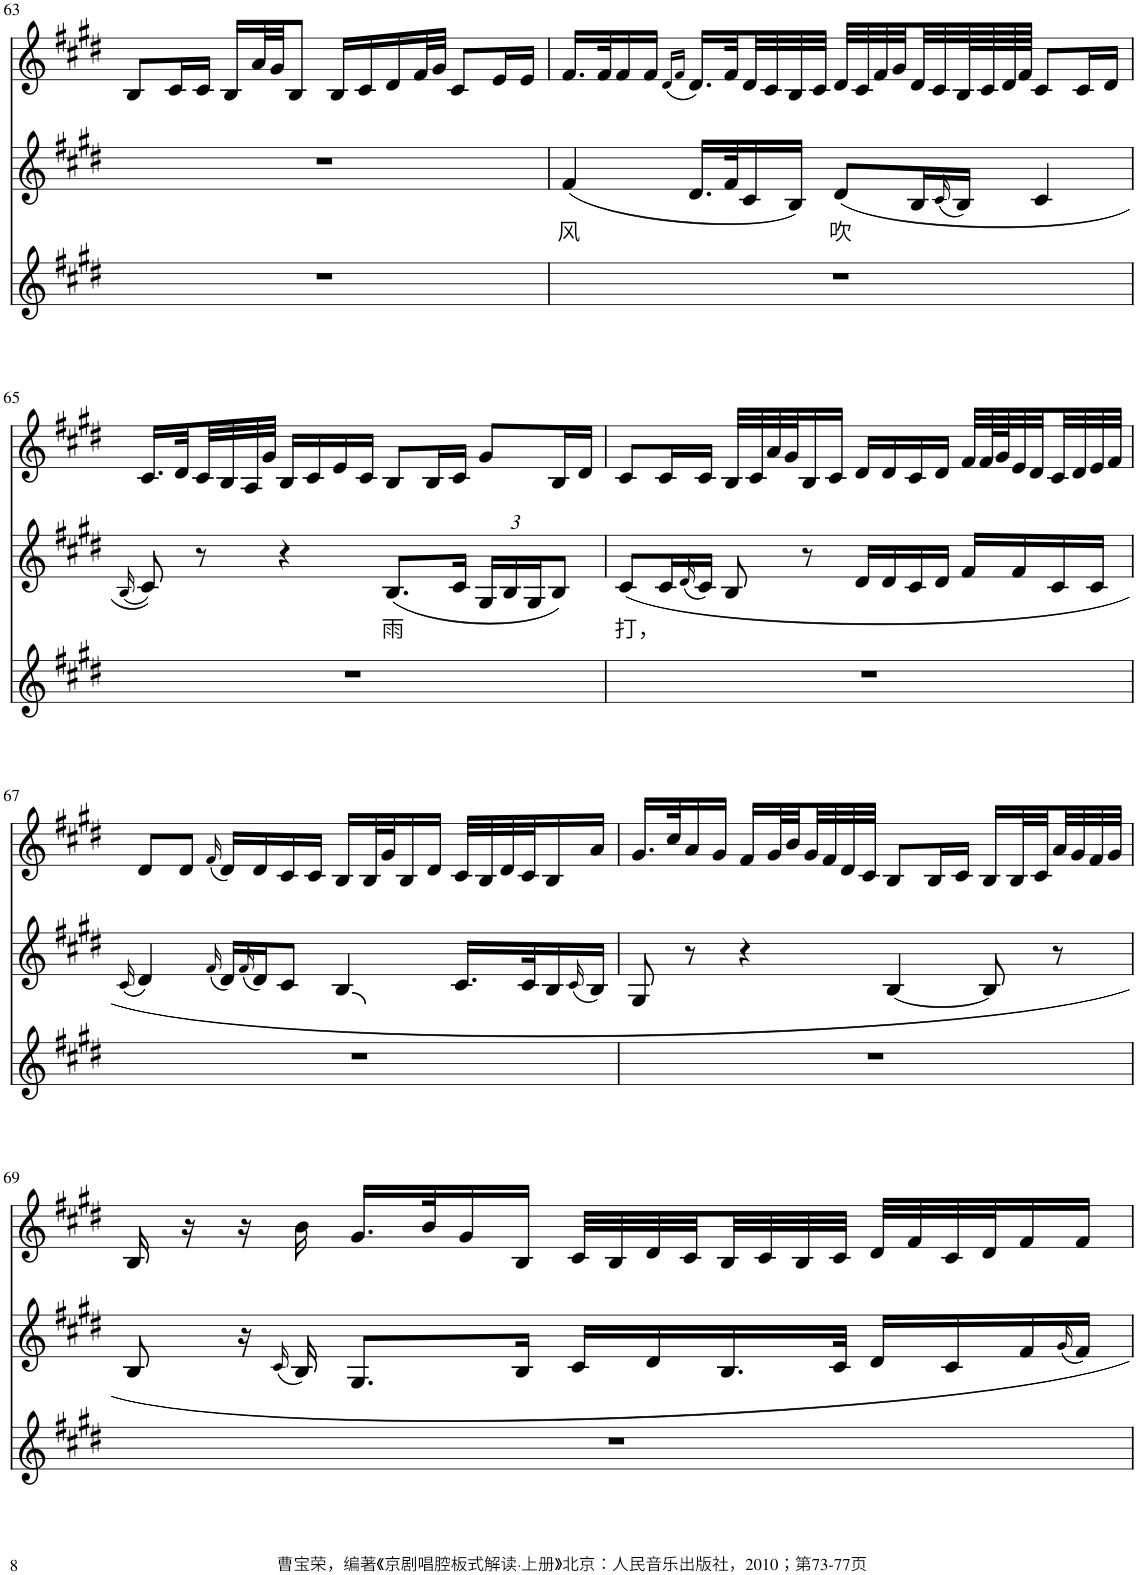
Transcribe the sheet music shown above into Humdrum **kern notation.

**kern	**kern	**text	**kern
*part3	*part2	*part2	*part1
*staff3	*staff2	*staff2	*staff1
*I"Piano	*I"Piano	*	*I"Piano
*I'Pno	*I'Pno	*	*I'Pno
!!LO:PB:g=z
*clefG2	*clefG2	*	*clefG2
*k[f#c#g#d#]	*k[f#c#g#d#]	*	*k[f#c#g#d#]
*M4/4	*M4/4	*	*M4/4
=63	=63	=63	=63
1r	1r	.	8B/L
.	.	.	16c#/L
.	.	.	16c#/JJ
.	.	.	16B/LL
.	.	.	32a/L
.	.	.	32g#/JJ
.	.	.	8B/J
.	.	.	16B/LL
.	.	.	16c#/
.	.	.	16d#/
.	.	.	32f#/L
.	.	.	32g#/JJJ
.	.	.	8c#/L
.	.	.	16e/L
.	.	.	16e/JJ
=64	=64	=64	=64
!	!	!LO:LY:b	!
1r	(4f#/	风	16.f#/LL
.	.	.	32f#/K
.	.	.	16f#/
.	.	.	16f#/JJ
.	.	.	(16qd#/LL
.	.	.	16qf#/JJ
.	16.d#/LL	.	16.d#/LL)
.	32f#/K	.	32f#/L
.	16c#/	.	32d#/
.	.	.	32c#/
.	16B/JJ)	.	32B/
.	.	.	32c#/JJJ
!	!	!LO:LY:b	!
.	(8d#/L	吹	32d#/LLL
.	.	.	32c#/
.	.	.	32f#/
.	.	.	32g#/
.	16B/L	.	32d#/
.	.	.	32c#/
.	(16qc#/	.	.
.	16B/JJ)	.	64B/L
.	.	.	64c#/
.	.	.	64d#/
.	.	.	64f#/JJJJ
.	4c#/	.	8c#/L
.	.	.	16c#/L
.	.	.	16d#/JJ
!!LO:LB:g=z
=65	=65	=65	=65
.	(16qB/	.	.
1r	8c#/))	.	16.c#/LL
.	.	.	32d#/L
.	8r	.	32c#/
.	.	.	32B/
.	.	.	32A/
.	.	.	32g#/JJJ
.	4r	.	16B/LL
.	.	.	16c#/
.	.	.	16e/
.	.	.	16c#/JJ
!	!	!LO:LY:b	!
.	(8.B/L	雨	8B/L
.	.	.	16B/L
.	16c#/Jk	.	16c#/JJ
*	*Xbrackettup	*	*
.	24G#/LL	.	8g#/L
.	24B/	.	.
.	24G#/J	.	.
.	8B/J)	.	16B/L
.	.	.	16d#/JJ
=66	=66	=66	=66
!	!	!LO:LY:b	!
1r	8c#/L	打，	8c#/L
.	16c#/L	.	16c#/L
.	(16qd#/	.	.
.	16c#/JJ)	.	16c#/JJ
.	8B/	.	32B/LLL
.	.	.	32c#/
.	.	.	32a/
.	.	.	32g#/J
.	8r	.	16B/
.	.	.	16c#/JJ
.	16d#/LL	.	16d#/LL
.	16d#/	.	16d#/
.	16c#/	.	16c#/
.	16d#/JJ	.	16d#/JJ
.	16f#/LL	.	32f#/LLL
.	.	.	64f#/L
.	.	.	64g#/J
.	16f#/	.	32e/
.	.	.	32d#/
.	16c#/	.	32c#/
.	.	.	32d#/
.	16c#/JJ	.	32e/
.	.	.	32f#/JJJ
!!LO:LB:g=z
=67	=67	=67	=67
.	(16qc#/	.	.
1r	4d#/)	.	8d#/L
.	.	.	8d#/J
.	(16qf#/	.	(16qf#/
.	16d#/LL)	.	16d#/LL)
.	(16qf#/	.	.
.	16d#/J)	.	16d#/
.	8c#/J	.	16c#/
.	.	.	16c#/JJ
.	4B/	.	16B/LL
.	.	.	32B/L
.	.	.	32g#/J
.	.	.	16B/
.	.	.	16d#/JJ
.	16.c#/LL	.	32c#/LLL
.	.	.	32B/
.	.	.	32d#/
.	32c#/K	.	32c#/J
.	16B/	.	16B/
.	(16qc#/	.	.
.	16B/JJ)	.	16a/JJ
=68	=68	=68	=68
1r	8G#/	.	16.g#/LL
.	.	.	32cc#/K
.	8r	.	16a/
.	.	.	16g#/JJ
.	4r	.	16f#/LL
.	.	.	32g#/L
.	.	.	32b/
.	.	.	32g#/
.	.	.	32f#/
.	.	.	32d#/
.	.	.	32c#/JJJ
.	[4B/	.	8B/L
.	.	.	16B/L
.	.	.	16c#/JJ
.	8B/]	.	16B/LL
.	.	.	32B/L
.	.	.	32c#/
.	8r	.	32a/
.	.	.	32g#/
.	.	.	32f#/
.	.	.	32g#/JJJ
!!LO:LB:g=z
=69	=69	=69	=69
1r	8B/	.	16B/
.	.	.	16r
.	16r	.	16r
.	(16qc#/	.	.
.	16B/)	.	16b\
.	8.G#/L	.	16.g#/LL
.	.	.	32b/K
.	.	.	16g#/
.	16B/Jk	.	16B/JJ
.	16c#/LL	.	32c#/LLL
.	.	.	32B/
.	16d#/	.	32d#/
.	.	.	32c#/
.	16.B/	.	32B/
.	.	.	32c#/
.	.	.	32B/
.	32c#/JJk	.	32c#/JJJ
.	16d#/LL	.	32d#/LLL
.	.	.	32f#/
.	16c#/	.	32c#/
.	.	.	32d#/J
.	16f#/	.	16f#/
.	(16qg#/	.	.
.	16f#/JJ)	.	16f#/JJ
=	=	=	=
*-	*-	*-	*-
